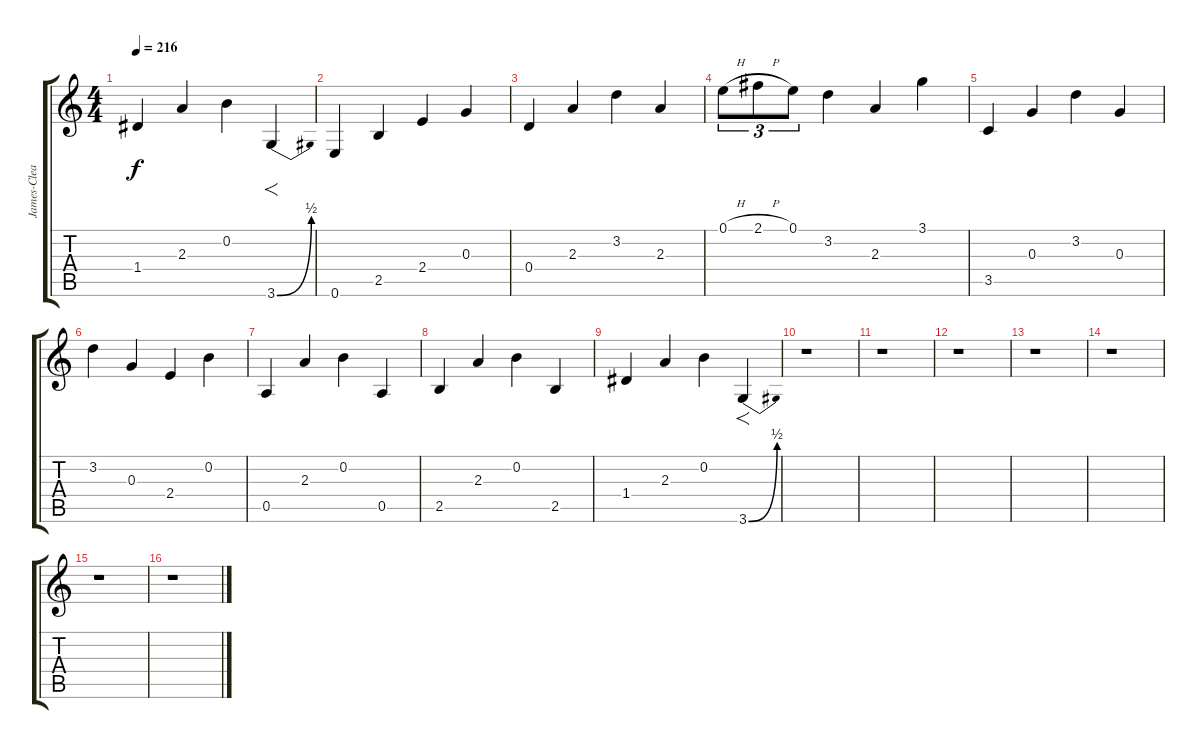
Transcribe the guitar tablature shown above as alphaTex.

\track ("James-Clean" "James-Clea") {instrument electricguitarclean}
\staff {score tabs}
\tuning (E4 B3 G3 D3 A2 E2) {hide}
\ts (4 4)
\tempo 216
\clef g2
\ks c
1.4.4{dy f} 2.3.4 0.2.4 3.6{be (bend 0 0 60 2)}.4{f} |
0.6.4 2.5.4 2.4.4 0.3.4 |
0.4.4 2.3.4 3.2.4 2.3.4 |
0.1{h}.8{tu (3 2)} 2.1{h}.8{tu (3 2)} 0.1.8{tu (3 2)} 3.2.4 2.3.4 3.1.4 |
3.5.4 0.3.4 3.2.4 0.3.4 |
3.2.4 0.3.4 2.4.4 0.2.4 |
0.5.4 2.3.4 0.2.4 0.5.4 |
2.5.4 2.3.4 0.2.4 2.5.4 |
1.4.4 2.3.4 0.2.4 3.6{be (bend 0 0 60 2)}.4{f} |
r.1 |
r.1 |
r.1 |
r.1 |
r.1 |
r.1 |
r.1
